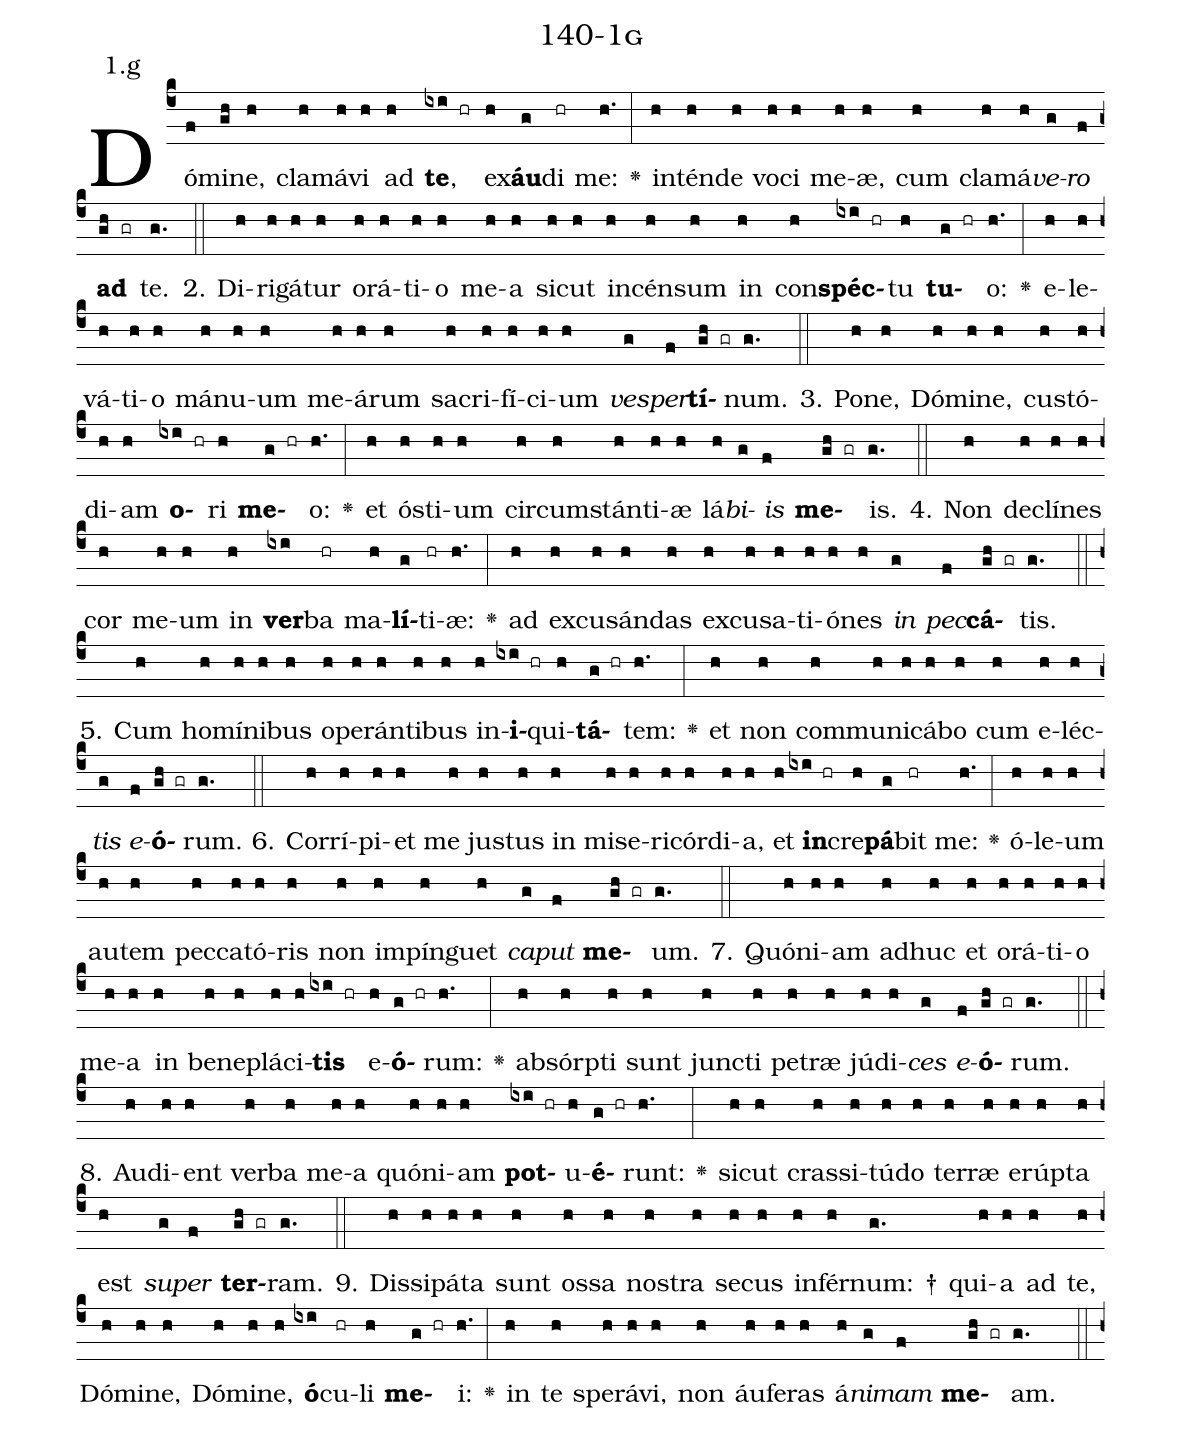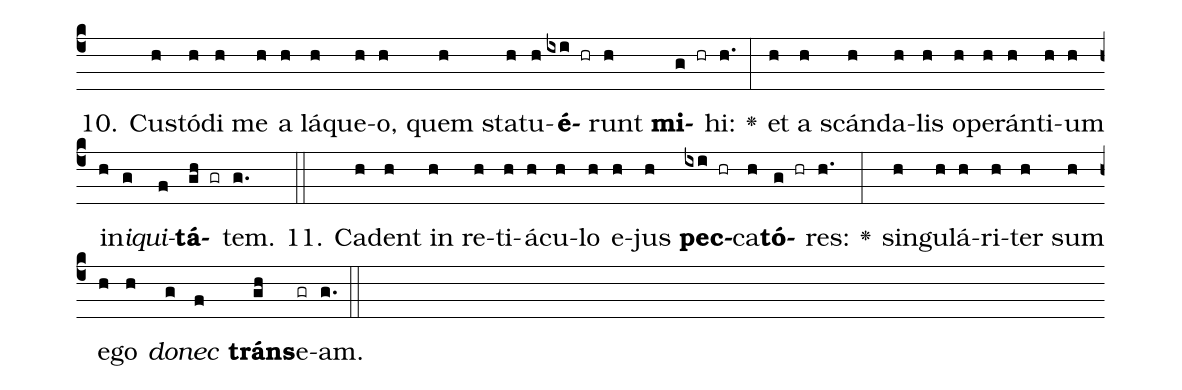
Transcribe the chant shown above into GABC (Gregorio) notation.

name: 140-1g;
annotation: 1.g;
%%
(c4)Dó(f)mi(gh)ne,(h) cla(h)má(h)vi(h) ad(h) <b>te</b>,(ixi hr) ex(h)<b>áu</b>(g)di(hr) me:(h.) <v>\greheightstar</v>(:) in(h)tén(h)de(h) vo(h)ci(h) me(h)æ,(h) cum(h) cla(h)má(h)<i>ve</i>(g)<i>ro</i>(f) <b>ad</b>(gh gr) te.(g.) (::)
2. Di(h)ri(h)gá(h)tur(h) o(h)rá(h)ti(h)o(h) me(h)a(h) sic(h)ut(h) in(h)cén(h)sum(h) in(h) con(h)<b>spéc</b>(ixi hr)tu(h) <b>tu</b>(g hr)o:(h.) <v>\greheightstar</v>(:) e(h)le(h)vá(h)ti(h)o(h) má(h)nu(h)um(h) me(h)á(h)rum(h) sa(h)cri(h)fí(h)ci(h)um(h) <i>ves</i>(g)<i>per</i>(f)<b>tí</b>(gh gr)num.(g.) (::)
3. Po(h)ne,(h) Dó(h)mi(h)ne,(h) cus(h)tó(h)di(h)am(h) <b>o</b>(ixi hr)ri(h) <b>me</b>(g hr)o:(h.) <v>\greheightstar</v>(:) et(h) ós(h)ti(h)um(h) cir(h)cum(h)stán(h)ti(h)æ(h) lá(h)<i>bi</i>(g)<i>is</i>(f) <b>me</b>(gh gr)is.(g.) (::)
4. Non(h) de(h)clí(h)nes(h) cor(h) me(h)um(h) in(h) <b>ver</b>(ixi)ba(hr) ma(h)<b>lí</b>(g)ti(hr)æ:(h.) <v>\greheightstar</v>(:) ad(h) ex(h)cu(h)sán(h)das(h) ex(h)cu(h)sa(h)ti(h)ó(h)nes(h) <i>in</i>(g) <i>pec</i>(f)<b>cá</b>(gh gr)tis.(g.) (::)
5. Cum(h) ho(h)mí(h)ni(h)bus(h) o(h)pe(h)rán(h)ti(h)bus(h) in(h)<b>i</b>(ixi hr)qui(h)<b>tá</b>(g hr)tem:(h.) <v>\greheightstar</v>(:) et(h) non(h) com(h)mu(h)ni(h)cá(h)bo(h) cum(h) e(h)léc(h)<i>tis</i>(g) <i>e</i>(f)<b>ó</b>(gh gr)rum.(g.) (::)
6. Cor(h)rí(h)pi(h)et(h) me(h) jus(h)tus(h) in(h) mi(h)se(h)ri(h)cór(h)di(h)a,(h) et(h) <b>in</b>(ixi hr)cre(h)<b>pá</b>(g)bit(hr) me:(h.) <v>\greheightstar</v>(:) ó(h)le(h)um(h) au(h)tem(h) pec(h)ca(h)tó(h)ris(h) non(h) im(h)pín(h)guet(h) <i>ca</i>(g)<i>put</i>(f) <b>me</b>(gh gr)um.(g.) (::)
7. Quón(h)i(h)am(h) ad(h)huc(h) et(h) o(h)rá(h)ti(h)o(h) me(h)a(h) in(h) be(h)ne(h)plá(h)ci(h)<b>tis</b>(ixi hr) e(h)<b>ó</b>(g hr)rum:(h.) <v>\greheightstar</v>(:) ab(h)sórp(h)ti(h) sunt(h) junc(h)ti(h) pe(h)træ(h) jú(h)di(h)<i>ces</i>(g) <i>e</i>(f)<b>ó</b>(gh gr)rum.(g.) (::)
8. Au(h)di(h)ent(h) ver(h)ba(h) me(h)a(h) quón(h)i(h)am(h) <b>pot</b>(ixi hr)u(h)<b>é</b>(g hr)runt:(h.) <v>\greheightstar</v>(:) sic(h)ut(h) cras(h)si(h)tú(h)do(h) ter(h)ræ(h) e(h)rúp(h)ta(h) est(h) <i>su</i>(g)<i>per</i>(f) <b>ter</b>(gh gr)ram.(g.) (::)
9. Dis(h)si(h)pá(h)ta(h) sunt(h) os(h)sa(h) nos(h)tra(h) se(h)cus(h) in(h)fér(h)num: †(g.) qui(h)a(h) ad(h) te,(h) Dó(h)mi(h)ne,(h) Dó(h)mi(h)ne,(h) <b>ó</b>(ixi)cu(hr)li(h) <b>me</b>(g hr)i:(h.) <v>\greheightstar</v>(:) in(h) te(h) spe(h)rá(h)vi,(h) non(h) áu(h)fe(h)ras(h) á(h)<i>ni</i>(g)<i>mam</i>(f) <b>me</b>(gh gr)am.(g.) (::)
10. Cus(h)tó(h)di(h) me(h) a(h) lá(h)que(h)o,(h) quem(h) sta(h)tu(h)<b>é</b>(ixi hr)runt(h) <b>mi</b>(g hr)hi:(h.) <v>\greheightstar</v>(:) et(h) a(h) scán(h)da(h)lis(h) o(h)pe(h)rán(h)ti(h)um(h) in(h)<i>i</i>(g)<i>qui</i>(f)<b>tá</b>(gh gr)tem.(g.) (::)
11. Ca(h)dent(h) in(h) re(h)ti(h)á(h)cu(h)lo(h) e(h)jus(h) <b>pec</b>(ixi hr)ca(h)<b>tó</b>(g hr)res:(h.) <v>\greheightstar</v>(:) sin(h)gu(h)lá(h)ri(h)ter(h) sum(h) e(h)go(h) <i>do</i>(g)<i>nec</i>(f) <b>tráns</b>(gh)e(gr)am.(g.) (::)
